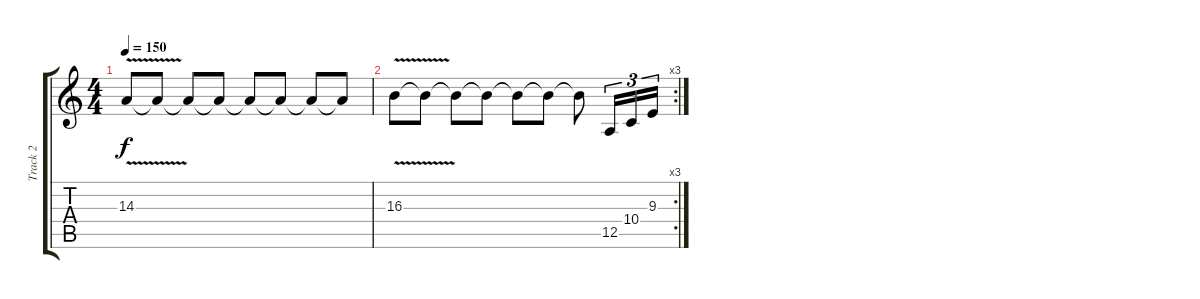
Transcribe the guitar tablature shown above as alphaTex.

\track ("Track 2" "Track 2") {instrument lead5charang}
\staff {score tabs}
\tuning (E4 B3 G3 D3 A2 E2) {hide}
\ts (4 4)
\tempo 150
\clef g2
\ks c
14.3{v}.8{dy f} 14.3{t}.8 14.3{t}.8 14.3{t}.8 14.3{t}.8 14.3{t}.8 14.3{t}.8 14.3{t}.8 |
\rc 3
16.3{v}.8 16.3{t}.8 16.3{t}.8 16.3{t}.8 16.3{t}.8 16.3{t}.8 16.3{t}.8 12.5.16{tu (3 2)} 10.4.16{tu (3 2)} 9.3.16{tu (3 2)}
